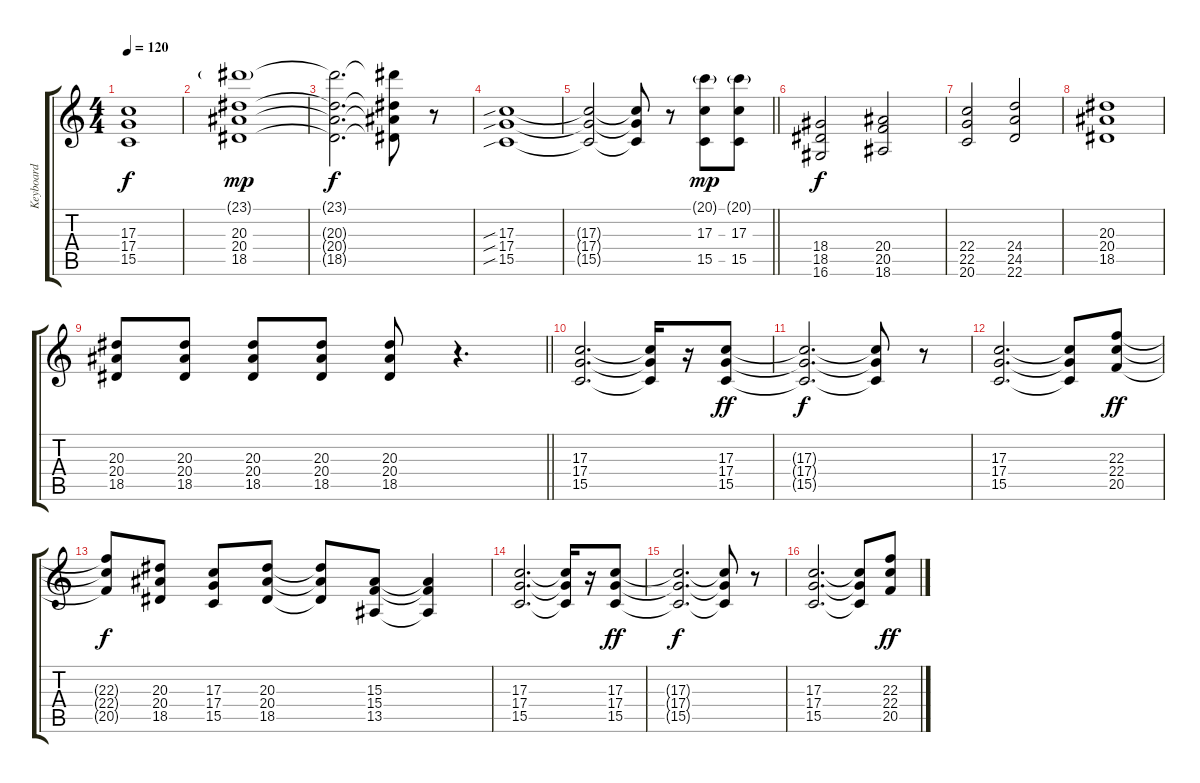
\track ("Keyboard" "Keyboard") {instrument rockorgan}
\staff {score tabs}
\tuning (E4 B3 G3 D3 A2 E2) {hide}
\ts (4 4)
\tempo 120
\clef g2
\ks c
(17.3{t} 17.4{t} 15.5{t}).1{dy f} |
(23.1{g} 20.3 20.4 18.5).1{dy mp} |
(23.1{t} 20.3{t} 20.4{t} 18.5{t}).2{d dy f} (23.1{t} 20.3{t} 20.4{t} 18.5{t}).8 r.8 |
(17.3{sib} 17.4{sib} 15.5{sib}).1 |
\barLineRight lightlight
(17.3{t} 17.4{t} 15.5{t}).2 (17.3{t} 17.4{t} 15.5{t}).8 r.8 (20.1{g} 17.3 15.5).8{dy mp} (20.1{g} 17.3 15.5).8 |
\section ("" "")
(18.4 18.5 16.6).2{dy f} (20.4 20.5 18.6).2 |
(22.4 22.5 20.6).2 (24.4 24.5 22.6).2 |
(20.3 20.4 18.5).1 |
\barLineRight lightlight
(20.3 20.4 18.5).8 (20.3 20.4 18.5).8 (20.3 20.4 18.5).8 (20.3 20.4 18.5).8 (20.3 20.4 18.5).8 r.4{d} |
\section ("" "")
(17.3 17.4 15.5).2{d} (17.3{t} 17.4{t} 15.5{t}).16 r.16 (17.3 17.4 15.5).8{dy ff} |
(17.3{t} 17.4{t} 15.5{t}).2{d dy f} (17.3{t} 17.4{t} 15.5{t}).8 r.8 |
(17.3 17.4 15.5).2{d} (17.3{t} 17.4{t} 15.5{t}).8 (22.3 22.4 20.5).8{dy ff} |
(22.3{t} 22.4{t} 20.5{t}).8{dy f} (20.3 20.4 18.5).8 (17.3 17.4 15.5).8 (20.3 20.4 18.5).8 (20.3{t} 20.4{t} 18.5{t}).8 (15.3 15.4 13.5).8 (15.3{t} 15.4{t} 13.5{t}).4 |
(17.3 17.4 15.5).2{d} (17.3{t} 17.4{t} 15.5{t}).16 r.16 (17.3 17.4 15.5).8{dy ff} |
(17.3{t} 17.4{t} 15.5{t}).2{d dy f} (17.3{t} 17.4{t} 15.5{t}).8 r.8 |
(17.3 17.4 15.5).2{d} (17.3{t} 17.4{t} 15.5{t}).8 (22.3 22.4 20.5).8{dy ff}
